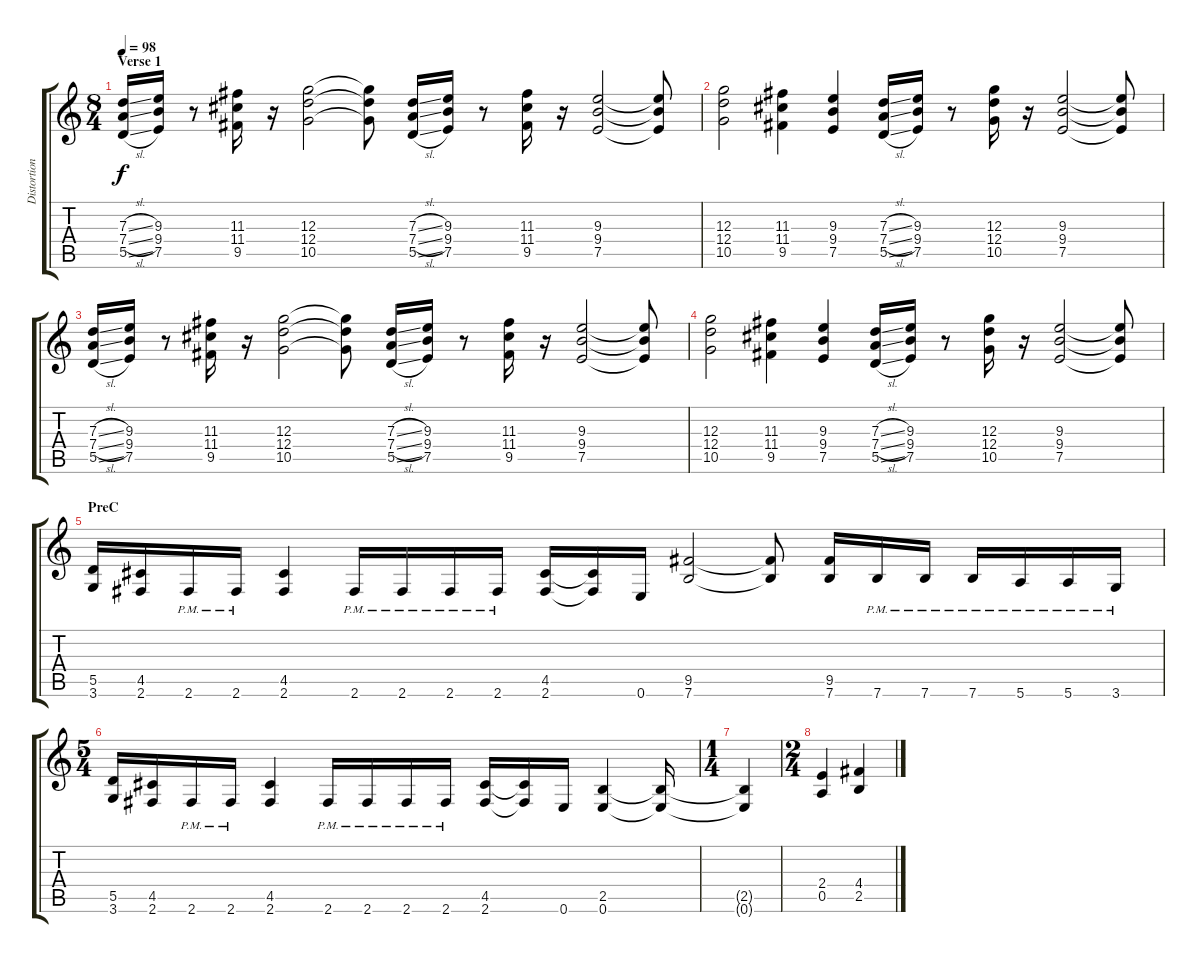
\track ("Distortion Rhytm" "Distortion") {instrument distortionguitar}
\staff {score tabs}
\tuning (E4 B3 G3 D3 A2 E2) {hide}
\ts (8 4)
\section ("" "Verse 1")
\tempo 98
\clef g2
\ks c
(7.3{sl} 7.4{sl} 5.5{sl}).16{dy f} (9.3 9.4 7.5).16 r.8 (11.3 11.4 9.5).16 r.16 (12.3 12.4 10.5).2 (12.3{t} 12.4{t} 10.5{t}).8 (7.3{sl} 7.4{sl} 5.5{sl}).16 (9.3 9.4 7.5).16 r.8 (11.3 11.4 9.5).16 r.16 (9.3 9.4 7.5).2 (9.3{t} 9.4{t} 7.5{t}).8 |
(12.3 12.4 10.5).2 (11.3 11.4 9.5).4 (9.3 9.4 7.5).4 (7.3{sl} 7.4{sl} 5.5{sl}).16 (9.3 9.4 7.5).16 r.8 (12.3 12.4 10.5).16 r.16 (9.3 9.4 7.5).2 (9.3{t} 9.4{t} 7.5{t}).8 |
(7.3{sl} 7.4{sl} 5.5{sl}).16 (9.3 9.4 7.5).16 r.8 (11.3 11.4 9.5).16 r.16 (12.3 12.4 10.5).2 (12.3{t} 12.4{t} 10.5{t}).8 (7.3{sl} 7.4{sl} 5.5{sl}).16 (9.3 9.4 7.5).16 r.8 (11.3 11.4 9.5).16 r.16 (9.3 9.4 7.5).2 (9.3{t} 9.4{t} 7.5{t}).8 |
(12.3 12.4 10.5).2 (11.3 11.4 9.5).4 (9.3 9.4 7.5).4 (7.3{sl} 7.4{sl} 5.5{sl}).16 (9.3 9.4 7.5).16 r.8 (12.3 12.4 10.5).16 r.16 (9.3 9.4 7.5).2 (9.3{t} 9.4{t} 7.5{t}).8 |
\section ("" "PreC")
(5.5 3.6).16 (4.5 2.6).16 2.6{pm}.16 2.6{pm}.16 (4.5 2.6).4 2.6{pm}.16 2.6{pm}.16 2.6{pm}.16 2.6{pm}.16 (4.5 2.6).16 (4.5{t} 2.6{t}).16 0.6.16 (9.5 7.6).2 (9.5{t} 7.6{t}).8 (9.5 7.6).16 7.6{pm}.16 7.6{pm}.16 7.6{pm}.16 5.6{pm}.16 5.6{pm}.16 3.6{pm}.16 |
\ts (5 4)
(5.5 3.6).16 (4.5 2.6).16 2.6{pm}.16 2.6{pm}.16 (4.5 2.6).4 2.6{pm}.16 2.6{pm}.16 2.6{pm}.16 2.6{pm}.16 (4.5 2.6).16 (4.5{t} 2.6{t}).16 0.6.16 (2.5 0.6).4 (2.5{t} 0.6{t}).16 |
\ts (1 4)
(2.5{t} 0.6{t}).4 |
\ts (2 4)
(2.4 0.5).4 (4.4 2.5).4
